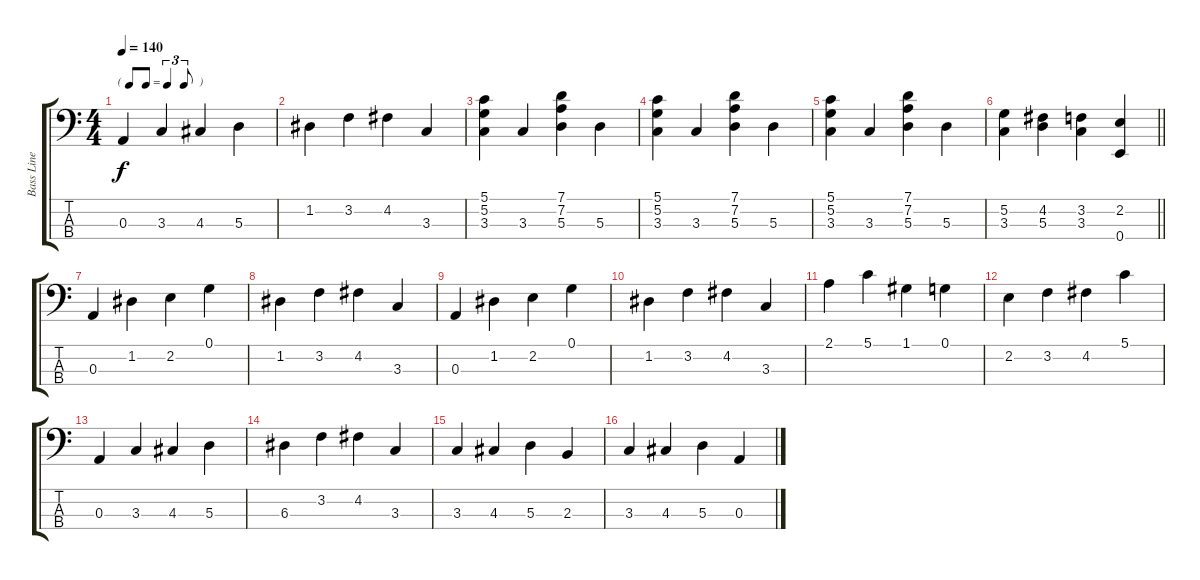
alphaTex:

\track ("Bass Line" "Bass Line") {instrument electricbasspick}
\staff {score tabs}
\tuning (G2 D2 A1 E1) {hide}
\ts (4 4)
\tf triplet8th
\tempo 140
\clef f4
\ks c
0.3.4{dy f} 3.3.4 4.3.4 5.3.4 |
1.2.4 3.2.4 4.2.4 3.3.4 |
(5.1 5.2 3.3).4 3.3.4 (7.1 7.2 5.3).4 5.3.4 |
(5.1 5.2 3.3).4 3.3.4 (7.1 7.2 5.3).4 5.3.4 |
(5.1 5.2 3.3).4 3.3.4 (7.1 7.2 5.3).4 5.3.4 |
\barLineRight lightlight
(5.2 3.3).4 (4.2 5.3).4 (3.2 3.3).4 (2.2 0.4).4 |
0.3.4 1.2.4 2.2.4 0.1.4 |
1.2.4 3.2.4 4.2.4 3.3.4 |
0.3.4 1.2.4 2.2.4 0.1.4 |
1.2.4 3.2.4 4.2.4 3.3.4 |
2.1.4 5.1.4 1.1.4 0.1.4 |
2.2.4 3.2.4 4.2.4 5.1.4 |
0.3.4 3.3.4 4.3.4 5.3.4 |
6.3.4 3.2.4 4.2.4 3.3.4 |
3.3.4 4.3.4 5.3.4 2.3.4 |
3.3.4 4.3.4 5.3.4 0.3.4
